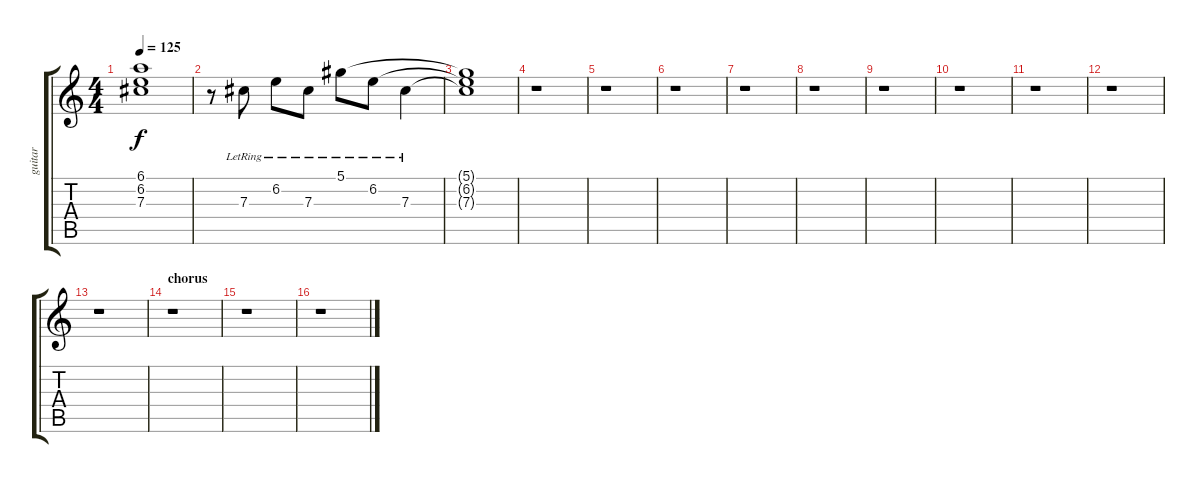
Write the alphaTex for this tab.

\track ("guitar" "guitar") {instrument overdrivenguitar}
\staff {score tabs}
\tuning (Eb4 Bb3 Gb3 Db3 Ab2 Eb2) {hide}
\ts (4 4)
\tempo 125
\clef g2
\ks c
(6.1{t} 6.2{t} 7.3{t}).1{dy f} |
r.8 7.3{lr}.8 6.2{lr}.8 7.3{lr}.8 5.1{lr}.8 6.2{lr}.8 7.3{lr}.4 |
(5.1{t} 6.2{t} 7.3{t}).1 |
r.1 |
r.1 |
r.1 |
r.1 |
r.1 |
r.1 |
r.1 |
r.1 |
r.1 |
r.1 |
\section ("" "chorus")
r.1 |
r.1 |
r.1
